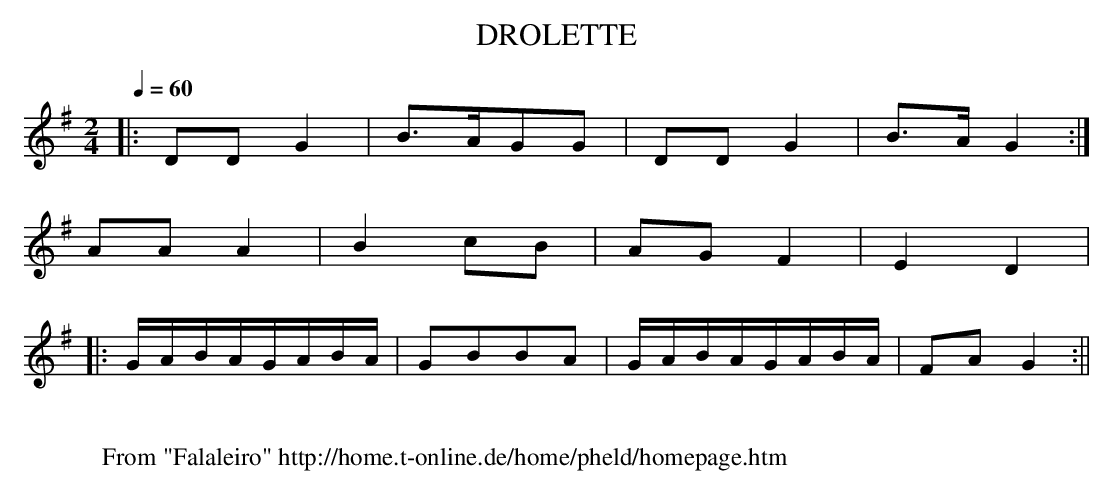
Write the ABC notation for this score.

X:1
T:DROLETTE
M:2/4
L:1/8
Q:1/4=60
K:G
|:DDG2|B3/2A/2GG|DDG2|B3/2A/2G2:|
AAA2|B2cB|AGF2|E2D2|
|:G/2A/2B/2A/2G/2A/2B/2A/2| GBBA|G/2A/2B/2A/2G/2A/2B/2A/2| FAG2:||
W:
W: From "Falaleiro" http://home.t-online.de/home/pheld/homepage.htm
